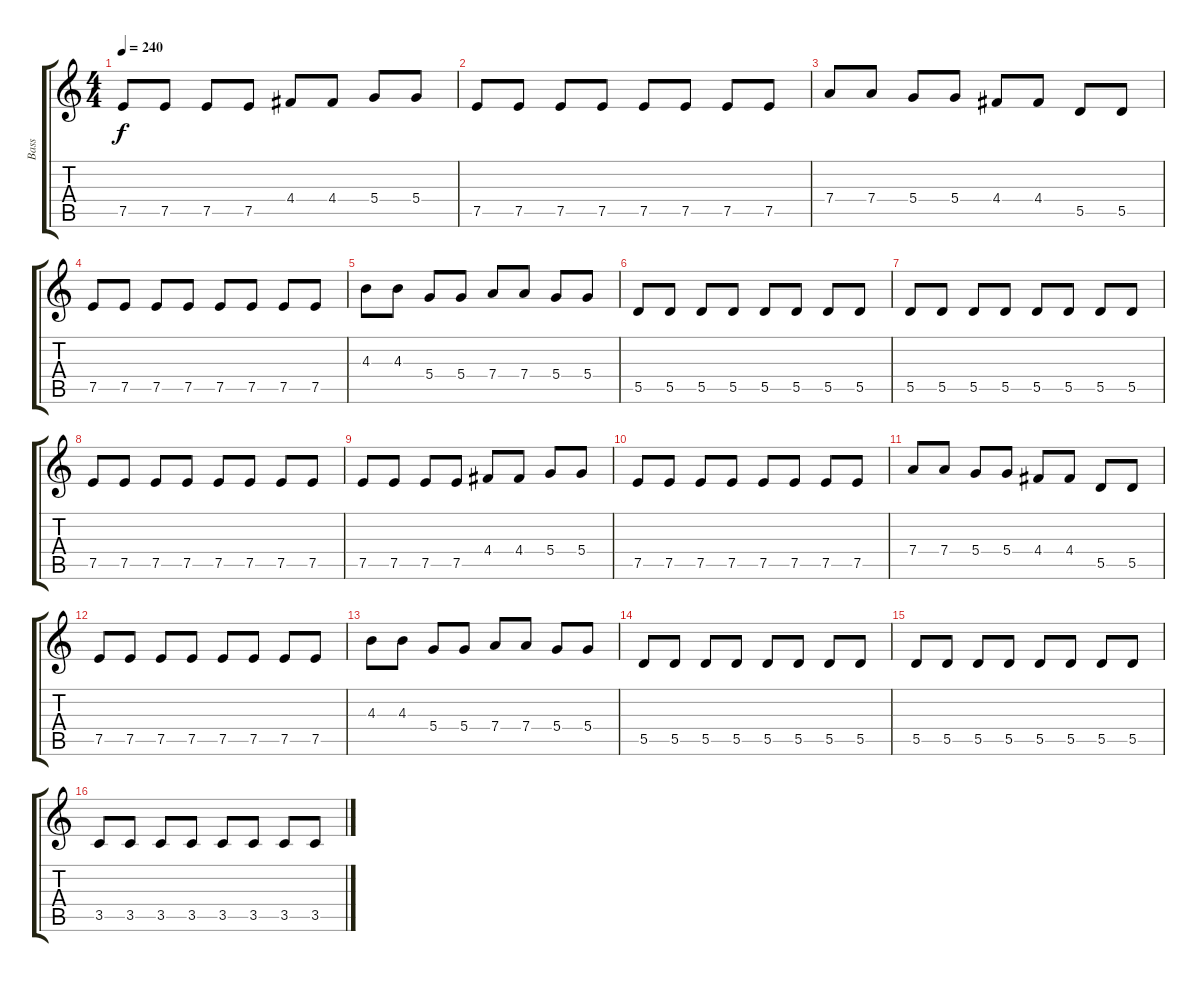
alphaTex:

\track ("Bass" "Bass") {instrument electricbasspick}
\staff {score tabs}
\tuning (E4 B3 G3 D3 A2 E2) {hide}
\ts (4 4)
\tempo 240
\clef g2
\ks c
7.5.8{dy f} 7.5.8 7.5.8 7.5.8 4.4.8 4.4.8 5.4.8 5.4.8 |
7.5.8 7.5.8 7.5.8 7.5.8 7.5.8 7.5.8 7.5.8 7.5.8 |
7.4.8 7.4.8 5.4.8 5.4.8 4.4.8 4.4.8 5.5.8 5.5.8 |
7.5.8 7.5.8 7.5.8 7.5.8 7.5.8 7.5.8 7.5.8 7.5.8 |
4.3.8 4.3.8 5.4.8 5.4.8 7.4.8 7.4.8 5.4.8 5.4.8 |
5.5.8 5.5.8 5.5.8 5.5.8 5.5.8 5.5.8 5.5.8 5.5.8 |
5.5.8 5.5.8 5.5.8 5.5.8 5.5.8 5.5.8 5.5.8 5.5.8 |
7.5.8 7.5.8 7.5.8 7.5.8 7.5.8 7.5.8 7.5.8 7.5.8 |
7.5.8 7.5.8 7.5.8 7.5.8 4.4.8 4.4.8 5.4.8 5.4.8 |
7.5.8 7.5.8 7.5.8 7.5.8 7.5.8 7.5.8 7.5.8 7.5.8 |
7.4.8 7.4.8 5.4.8 5.4.8 4.4.8 4.4.8 5.5.8 5.5.8 |
7.5.8 7.5.8 7.5.8 7.5.8 7.5.8 7.5.8 7.5.8 7.5.8 |
4.3.8 4.3.8 5.4.8 5.4.8 7.4.8 7.4.8 5.4.8 5.4.8 |
5.5.8 5.5.8 5.5.8 5.5.8 5.5.8 5.5.8 5.5.8 5.5.8 |
5.5.8 5.5.8 5.5.8 5.5.8 5.5.8 5.5.8 5.5.8 5.5.8 |
3.5.8 3.5.8 3.5.8 3.5.8 3.5.8 3.5.8 3.5.8 3.5.8
